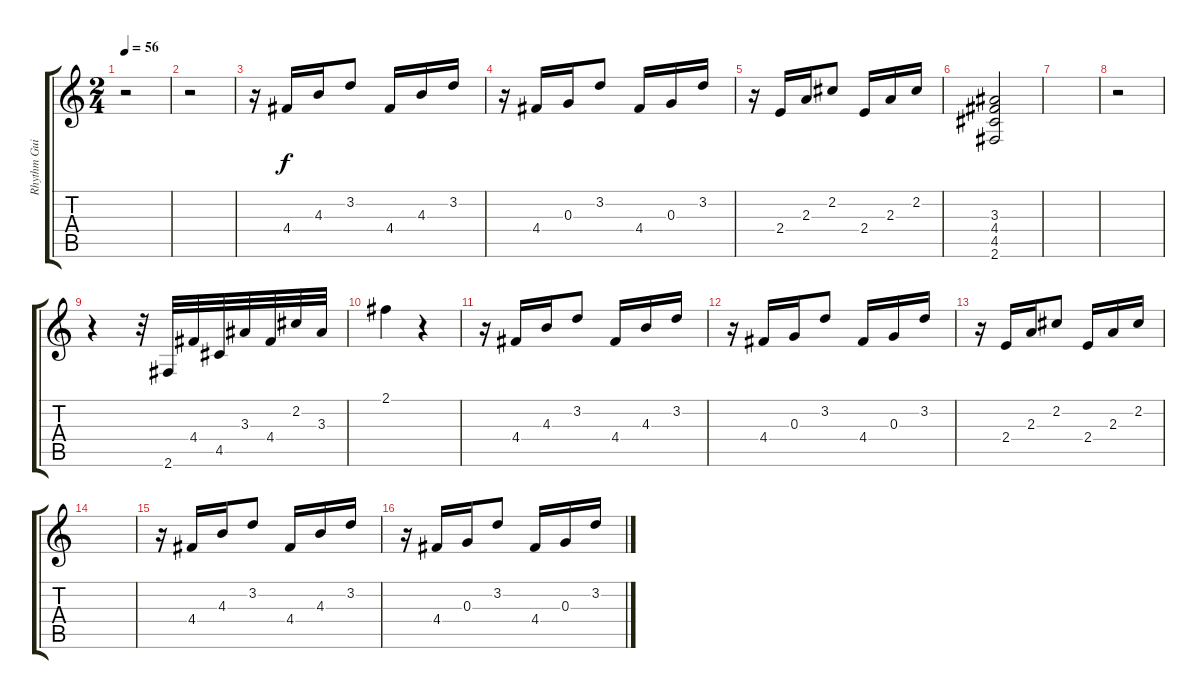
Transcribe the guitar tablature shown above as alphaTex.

\track ("Rhythm Guitar" "Rhythm Gui") {instrument acousticguitarnylon}
\staff {score tabs}
\tuning (E4 B3 G3 D3 A2 E2) {hide}
\ts (2 4)
\tempo 56
\clef g2
\ks c
r.2{dy f instrument acousticguitarnylon} |
r.2 |
r.16 4.4.16 4.3.16 3.2.8 4.4.16 4.3.16 3.2.16 |
r.16 4.4.16 0.3.16 3.2.8 4.4.16 0.3.16 3.2.16 |
r.16 2.4.16 2.3.16 2.2.8 2.4.16 2.3.16 2.2.16 |
(3.3 4.4 4.5 2.6).2 |
|
r.2 |
r.4 r.32 2.6.32 4.4.32 4.5.32 3.3.32 4.4.32 2.2.32 3.3.32 |
2.1.4 r.4 |
r.16 4.4.16 4.3.16 3.2.8 4.4.16 4.3.16 3.2.16 |
r.16 4.4.16 0.3.16 3.2.8 4.4.16 0.3.16 3.2.16 |
r.16 2.4.16 2.3.16 2.2.8 2.4.16 2.3.16 2.2.16 |
|
r.16 4.4.16 4.3.16 3.2.8 4.4.16 4.3.16 3.2.16 |
r.16 4.4.16 0.3.16 3.2.8 4.4.16 0.3.16 3.2.16
